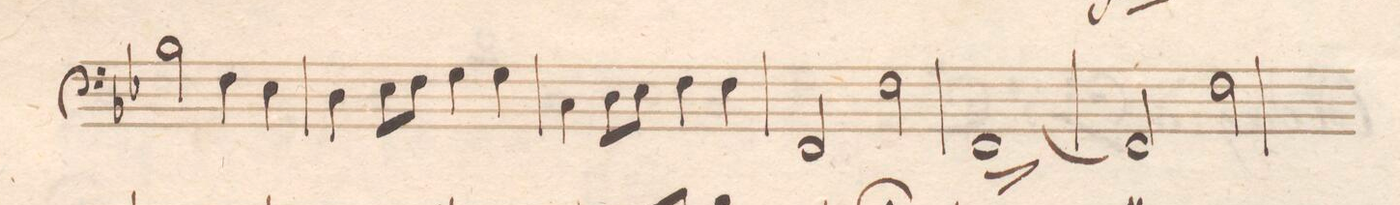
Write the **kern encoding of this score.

**kern	**dynam
*I"Baſso e Violoncello.	*
*clefF4	*
*k[b-e-]	*
*met(c|)	*
*M2/2	*
2B-\	.
4F\	.
4E-\	.
=86	=86
4D\	.
8E-\L	.
8F\J	.
4G\	.
4G\	.
=87	=87
4C\	.
8D\L	.
8E-\J	.
4F\	.
4F\	.
=88	=88
2FF/	.
2F\	.
=89	=89
[1FF^	.
=90	=90
2FF/]	.
2F\	.
=91	=91
*-	*-
